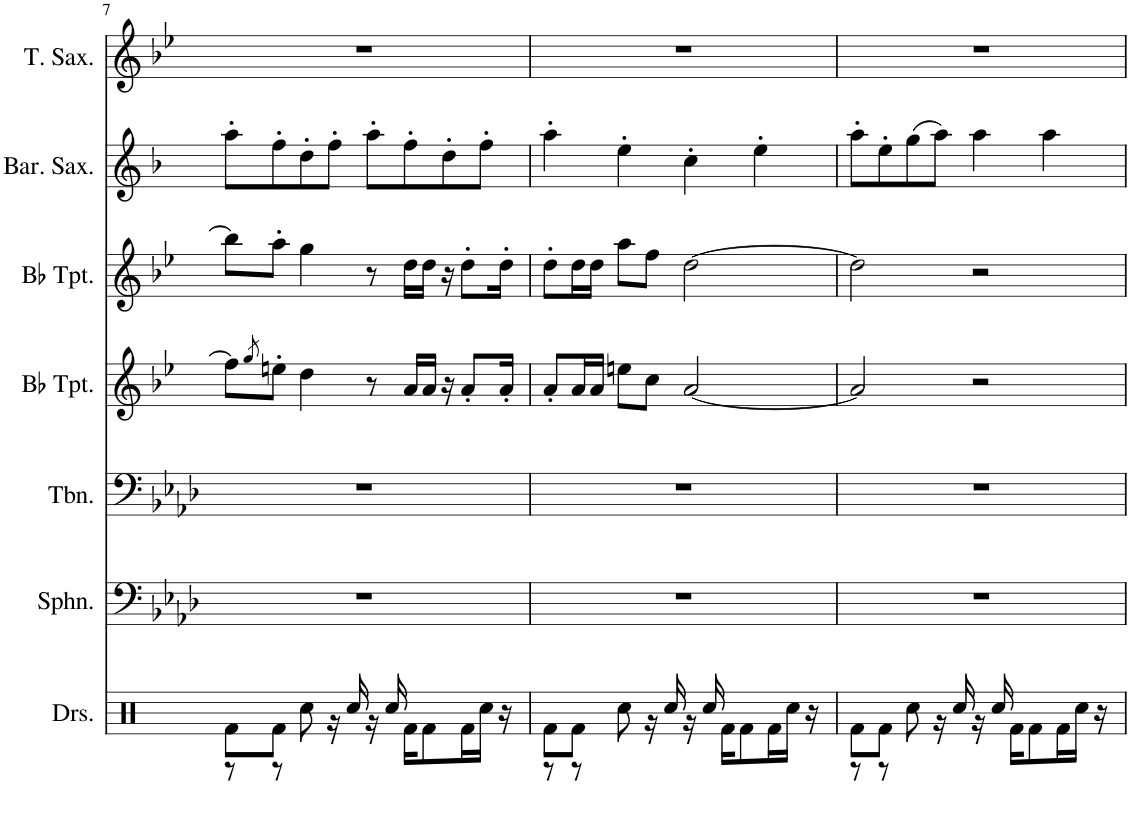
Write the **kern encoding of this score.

**kern	**kern	**kern	**kern	**kern	**kern	**kern
*part7	*part6	*part5	*part4	*part3	*part2	*part1
*staff7	*staff6	*staff5	*staff4	*staff3	*staff2	*staff1
*I"Drumset	*I"Sousaphone	*I"Trombone	*I"Bb Trumpet	*I"Bb Trumpet	*I"Baritone Saxophone	*I"Tenor Saxophone
*I'Drs.	*I'Sphn.	*I'Tbn.	*I'Bb Tpt.	*I'Bb Tpt.	*I'Bar. Sax.	*I'T. Sax.
!!LO:PB:g=z
*clefX	*clefF4	*clefF4	*clefG2	*clefG2	*clefG2	*clefG2
*	*	*	*Trd1c2	*Trd1c2	*Trd12c21	*Trd8c14
*k[]	*k[b-e-a-d-]	*k[b-e-a-d-]	*k[b-e-]	*k[b-e-]	*k[b-]	*k[b-e-]
*M4/4	*M4/4	*M4/4	*M4/4	*M4/4	*M4/4	*M4/4
=7	=7	=7	=7	=7	=7	=7
*^	*	*	*	*	*	*
8Rf\L	8r	1r	1r	8ff\L]	8bb-\L]	8aa'\L	1r
.	.	.	.	8qgg/	.	.	.
8Rf\J	8r	.	.	8een'\J	8aa'\J	8ff'\	.
4.ryy	8Rcc\	.	.	4dd\	4gg\	8dd'\	.
.	16r	.	.	.	.	8ff'\J	.
.	16Rcc/	.	.	.	.	.	.
.	16r	.	.	8r	8r	8aa'\L	.
.	16Rcc/	.	.	.	.	.	.
16Rf\KL	4.ryy	.	.	16a/LL	16dd\LL	8ff'\	.
8Rf\	.	.	.	16a/JJ	16dd\JJ	.	.
.	.	.	.	16r	16r	8dd'\	.
16Rf\L	.	.	.	8a'/L	8dd'\L	.	.
16Rcc\JJ	.	.	.	.	.	8ff'\J	.
16r	.	.	.	16a'/Jk	16dd'\Jk	.	.
=8	=8	=8	=8	=8	=8	=8	=8
8Rf\L	8r	1r	1r	8a'/L	8dd'\L	4aa'\	1r
8Rf\J	8r	.	.	16a/L	16dd\L	.	.
.	.	.	.	16a/JJ	16dd\JJ	.	.
4.ryy	8Rcc\	.	.	8een\L	8aa\L	4ee'\	.
.	16r	.	.	8cc\J	8ff\J	.	.
.	16Rcc/	.	.	.	.	.	.
.	16r	.	.	[2a/	[2dd\	4cc'\	.
.	16Rcc/	.	.	.	.	.	.
16Rf\KL	4.ryy	.	.	.	.	.	.
8Rf\	.	.	.	.	.	.	.
.	.	.	.	.	.	4ee'\	.
16Rf\L	.	.	.	.	.	.	.
16Rcc\JJ	.	.	.	.	.	.	.
16r	.	.	.	.	.	.	.
=9	=9	=9	=9	=9	=9	=9	=9
8Rf\L	8r	1r	1r	2a/]	2dd\]	8aa'\L	1r
8Rf\J	8r	.	.	.	.	8ee'\	.
4.ryy	8Rcc\	.	.	.	.	(8gg\	.
.	16r	.	.	.	.	8aa\J)	.
.	16Rcc/	.	.	.	.	.	.
.	16r	.	.	2r	2r	4aa\	.
.	16Rcc/	.	.	.	.	.	.
16Rf\KL	4.ryy	.	.	.	.	.	.
8Rf\	.	.	.	.	.	.	.
.	.	.	.	.	.	4aa\	.
16Rf\L	.	.	.	.	.	.	.
16Rcc\JJ	.	.	.	.	.	.	.
16r	.	.	.	.	.	.	.
*v	*v	*	*	*	*	*	*
=	=	=	=	=	=	=
*-	*-	*-	*-	*-	*-	*-
